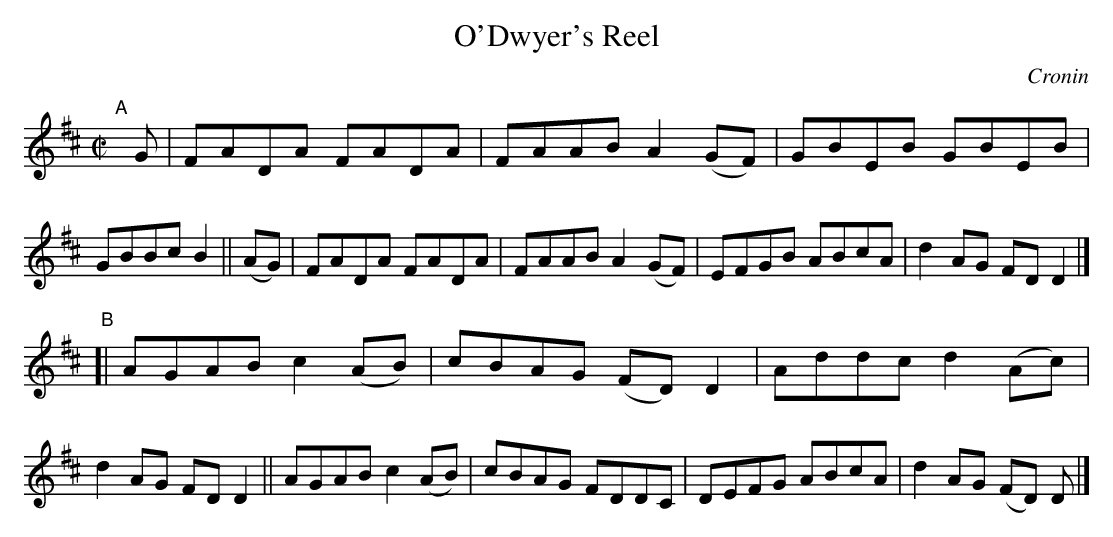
X:1
T: O'Dwyer's Reel
O: Cronin
M: C|
L: 1/8
K: D
"^A"[|] G |\
FADA FADA | FAAB A2(GF) | GBEB GBEB | GBBc B2 || (AG) |\
FADA FADA | FAAB A2(GF) | EFGB ABcA | d2AG FDD2 |]
"^B"[|\
AGAB c2(AB) | cBAG (FD)D2 | Addc d2(Ac) | d2AG FDD2 ||\
AGAB c2(AB) | cBAG FDDC | DEFG ABcA | d2AG (FD) D |]
